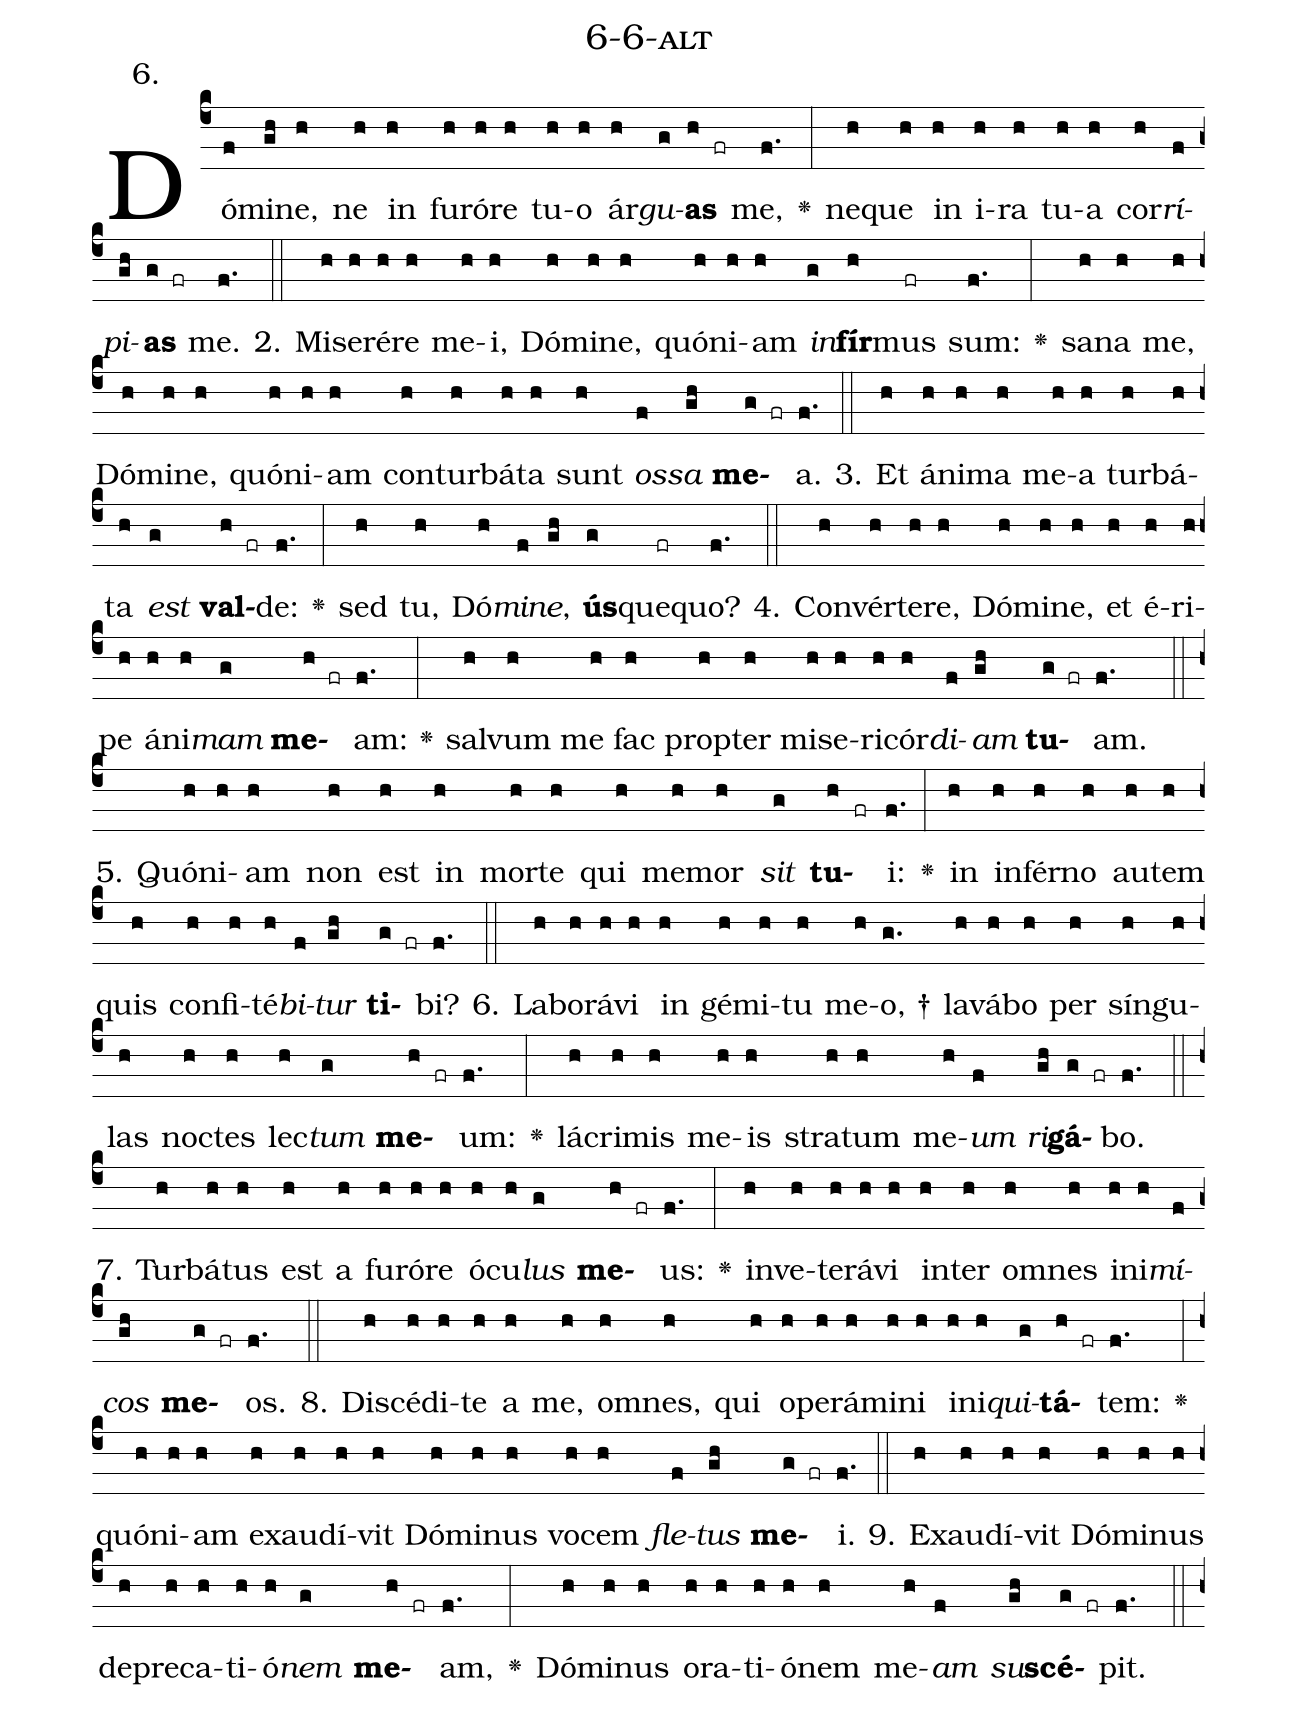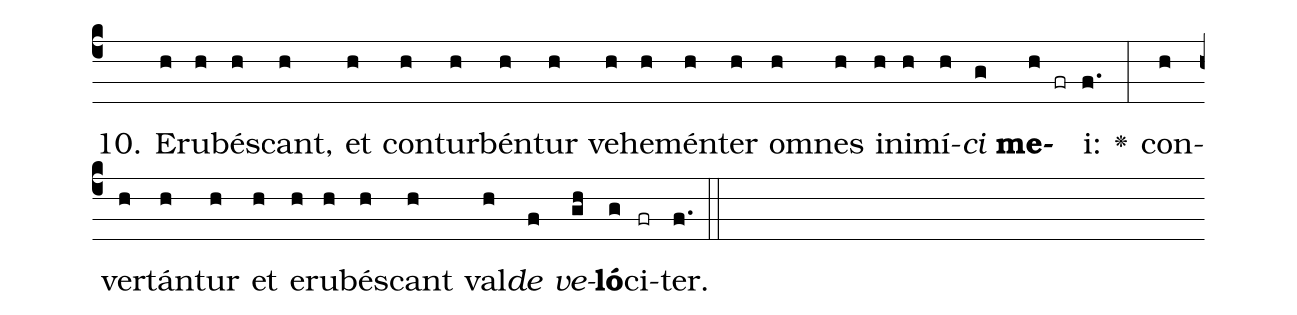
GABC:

name: 6-6-alt;
annotation: 6.;
%%
(c4)Dó(f)mi(gh)ne,(h) ne(h) in(h) fu(h)ró(h)re(h) tu(h)o(h) ár(h)<i>gu</i>(g)<b>as</b>(h fr) me,(f.) <v>\greheightstar</v>(:) ne(h)que(h) in(h) i(h)ra(h) tu(h)a(h) cor(h)<i>rí</i>(f)<i>pi</i>(gh)<b>as</b>(g fr) me.(f.) (::)
2. Mi(h)se(h)ré(h)re(h) me(h)i,(h) Dó(h)mi(h)ne,(h) quón(h)i(h)am(h) <i>in</i>(g)<b>fír</b>(h)mus(fr) sum:(f.) <v>\greheightstar</v>(:) sa(h)na(h) me,(h) Dó(h)mi(h)ne,(h) quón(h)i(h)am(h) con(h)tur(h)bá(h)ta(h) sunt(h) <i>os</i>(f)<i>sa</i>(gh) <b>me</b>(g fr)a.(f.) (::)
3. Et(h) á(h)ni(h)ma(h) me(h)a(h) tur(h)bá(h)ta(h) <i>est</i>(g) <b>val</b>(h fr)de:(f.) <v>\greheightstar</v>(:) sed(h) tu,(h) Dó(h)<i>mi</i>(f)<i>ne</i>,(gh) <b>ús</b>(g)que(fr)quo?(f.) (::)
4. Con(h)vér(h)te(h)re,(h) Dó(h)mi(h)ne,(h) et(h) é(h)ri(h)pe(h) á(h)ni(h)<i>mam</i>(g) <b>me</b>(h fr)am:(f.) <v>\greheightstar</v>(:) sal(h)vum(h) me(h) fac(h) prop(h)ter(h) mi(h)se(h)ri(h)cór(h)<i>di</i>(f)<i>am</i>(gh) <b>tu</b>(g fr)am.(f.) (::)
5. Quón(h)i(h)am(h) non(h) est(h) in(h) mor(h)te(h) qui(h) me(h)mor(h) <i>sit</i>(g) <b>tu</b>(h fr)i:(f.) <v>\greheightstar</v>(:) in(h) in(h)fér(h)no(h) au(h)tem(h) quis(h) con(h)fi(h)té(h)<i>bi</i>(f)<i>tur</i>(gh) <b>ti</b>(g fr)bi?(f.) (::)
6. La(h)bo(h)rá(h)vi(h) in(h) gé(h)mi(h)tu(h) me(h)o, †(g.) la(h)vá(h)bo(h) per(h) sín(h)gu(h)las(h) noc(h)tes(h) lec(h)<i>tum</i>(g) <b>me</b>(h fr)um:(f.) <v>\greheightstar</v>(:) lá(h)cri(h)mis(h) me(h)is(h) stra(h)tum(h) me(h)<i>um</i>(f) <i>ri</i>(gh)<b>gá</b>(g fr)bo.(f.) (::)
7. Tur(h)bá(h)tus(h) est(h) a(h) fu(h)ró(h)re(h) ó(h)cu(h)<i>lus</i>(g) <b>me</b>(h fr)us:(f.) <v>\greheightstar</v>(:) in(h)ve(h)te(h)rá(h)vi(h) in(h)ter(h) om(h)nes(h) in(h)i(h)<i>mí</i>(f)<i>cos</i>(gh) <b>me</b>(g fr)os.(f.) (::)
8. Di(h)scé(h)di(h)te(h) a(h) me,(h) om(h)nes,(h) qui(h) o(h)pe(h)rá(h)mi(h)ni(h) in(h)i(h)<i>qui</i>(g)<b>tá</b>(h fr)tem:(f.) <v>\greheightstar</v>(:) quón(h)i(h)am(h) ex(h)au(h)dí(h)vit(h) Dó(h)mi(h)nus(h) vo(h)cem(h) <i>fle</i>(f)<i>tus</i>(gh) <b>me</b>(g fr)i.(f.) (::)
9. Ex(h)au(h)dí(h)vit(h) Dó(h)mi(h)nus(h) de(h)pre(h)ca(h)ti(h)ó(h)<i>nem</i>(g) <b>me</b>(h fr)am,(f.) <v>\greheightstar</v>(:) Dó(h)mi(h)nus(h) o(h)ra(h)ti(h)ó(h)nem(h) me(h)<i>am</i>(f) <i>su</i>(gh)<b>scé</b>(g fr)pit.(f.) (::)
10. E(h)ru(h)bés(h)cant,(h) et(h) con(h)tur(h)bén(h)tur(h) ve(h)he(h)mén(h)ter(h) om(h)nes(h) in(h)i(h)mí(h)<i>ci</i>(g) <b>me</b>(h fr)i:(f.) <v>\greheightstar</v>(:) con(h)ver(h)tán(h)tur(h) et(h) e(h)ru(h)bés(h)cant(h) val(h)<i>de</i>(f) <i>ve</i>(gh)<b>ló</b>(g)ci(fr)ter.(f.) (::)
